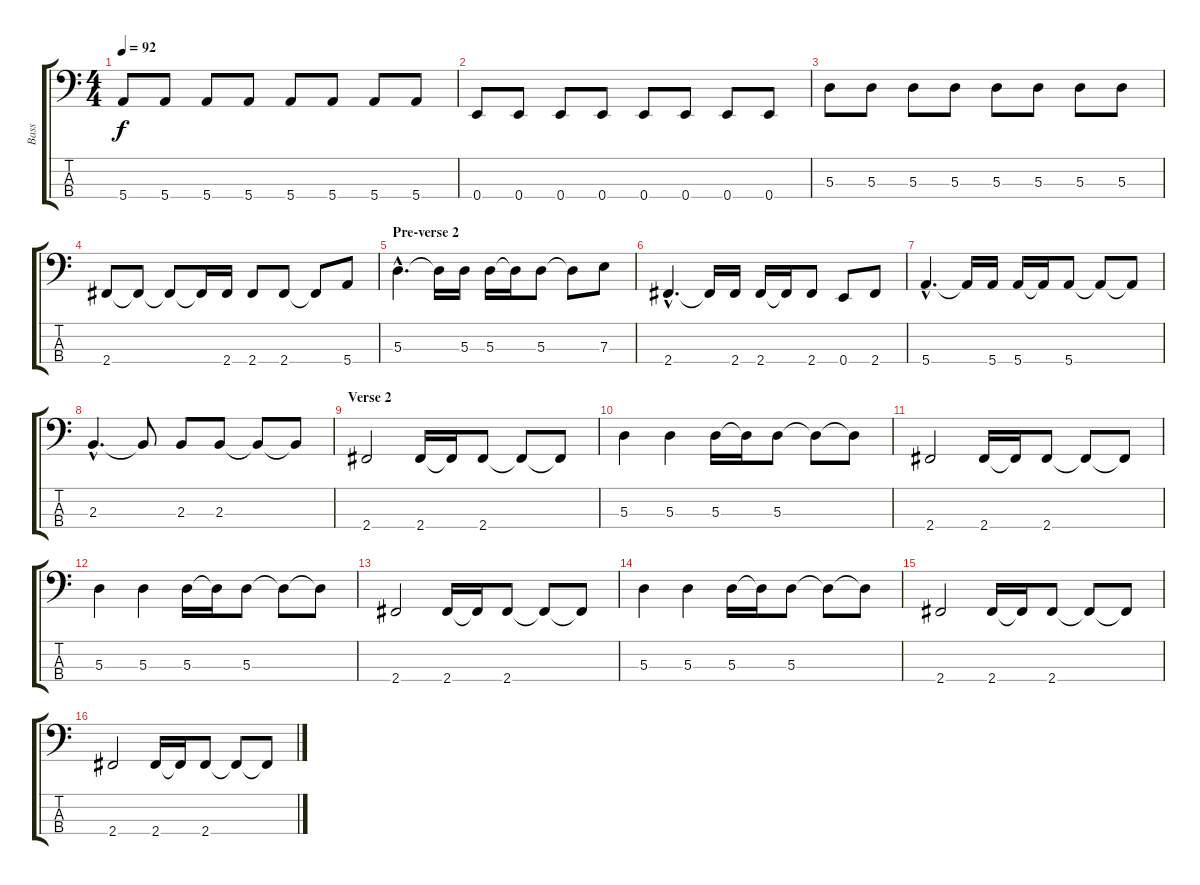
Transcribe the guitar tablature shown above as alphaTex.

\track ("Bass" "Bass") {instrument electricbasspick}
\staff {score tabs}
\tuning (G2 D2 A1 E1) {hide}
\ts (4 4)
\tempo 92
\clef f4
\ks c
5.4.8{dy f} 5.4.8 5.4.8 5.4.8 5.4.8 5.4.8 5.4.8 5.4.8 |
0.4.8 0.4.8 0.4.8 0.4.8 0.4.8 0.4.8 0.4.8 0.4.8 |
5.3.8 5.3.8 5.3.8 5.3.8 5.3.8 5.3.8 5.3.8 5.3.8 |
2.4.8 2.4{t}.8 2.4{t}.8 2.4{t}.16 2.4.16 2.4.8 2.4.8 2.4{t}.8 5.4.8 |
\section ("" "Pre-verse 2")
5.3{hac}.4{d} 5.3{t}.16 5.3.16 5.3.16 5.3{t}.16 5.3.8 5.3{t}.8 7.3.8 |
2.4{hac}.4{d} 2.4{t}.16 2.4.16 2.4.16 2.4{t}.16 2.4.8 0.4.8 2.4.8 |
5.4{hac}.4{d} 5.4{t}.16 5.4.16 5.4.16 5.4{t}.16 5.4.8 5.4{t}.8 5.4{t}.8 |
2.3{hac}.4{d} 2.3{t}.8 2.3.8 2.3.8 2.3{t}.8 2.3{t}.8 |
\section ("" "Verse 2")
2.4.2 2.4.16 2.4{t}.16 2.4.8 2.4{t}.8 2.4{t}.8 |
5.3.4 5.3.4 5.3.16 5.3{t}.16 5.3.8 5.3{t}.8 5.3{t}.8 |
2.4.2 2.4.16 2.4{t}.16 2.4.8 2.4{t}.8 2.4{t}.8 |
5.3.4 5.3.4 5.3.16 5.3{t}.16 5.3.8 5.3{t}.8 5.3{t}.8 |
2.4.2 2.4.16 2.4{t}.16 2.4.8 2.4{t}.8 2.4{t}.8 |
5.3.4 5.3.4 5.3.16 5.3{t}.16 5.3.8 5.3{t}.8 5.3{t}.8 |
2.4.2 2.4.16 2.4{t}.16 2.4.8 2.4{t}.8 2.4{t}.8 |
2.4.2 2.4.16 2.4{t}.16 2.4.8 2.4{t}.8 2.4{t}.8
